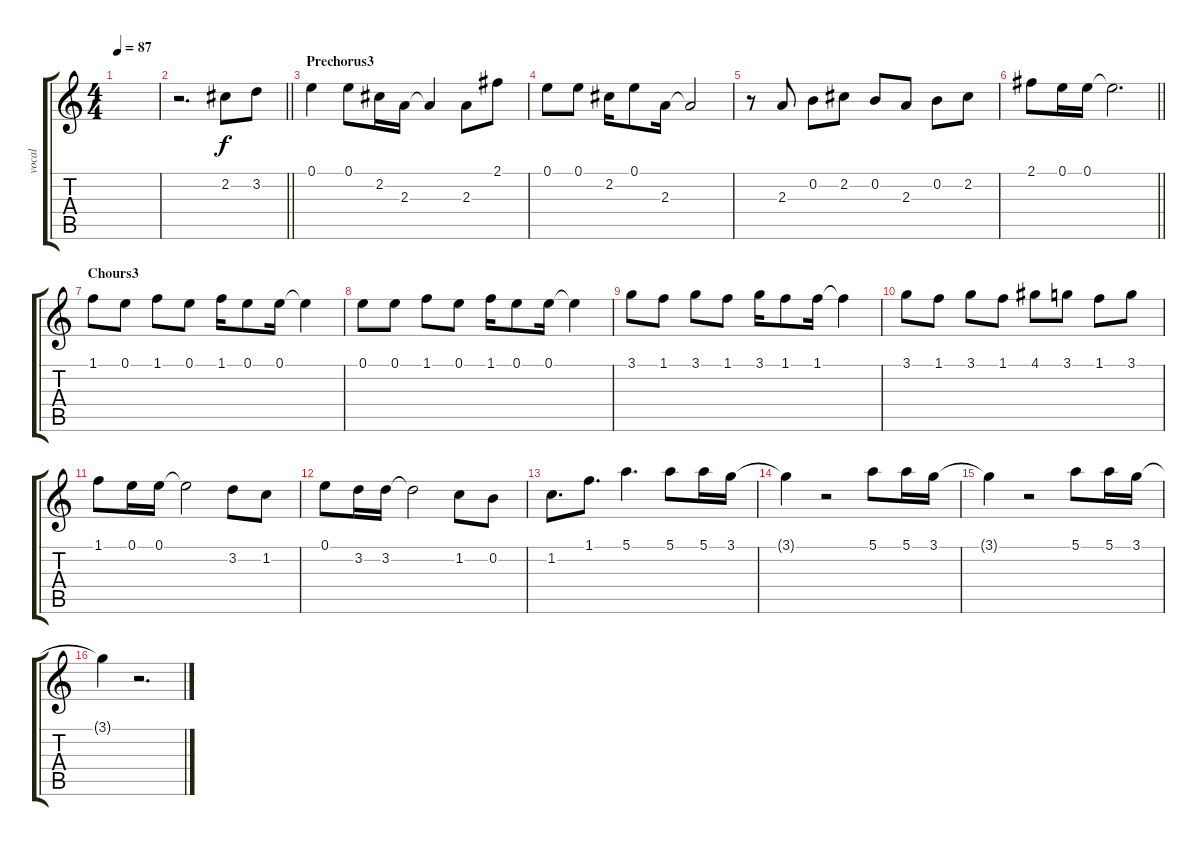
\track ("vocal" "vocal") {instrument acousticguitarsteel}
\staff {score tabs}
\tuning (E4 B3 G3 D3 A2 E2) {hide}
\ts (4 4)
\tempo 87
\clef g2
\ks c
|
\barLineRight lightlight
r.2{d} 2.2.8 3.2.8 |
\section ("" "Prechorus3")
0.1.4 0.1.8 2.2.16 2.3.16 2.3{t}.4 2.3.8 2.1.8 |
0.1.8 0.1.8 2.2.16 0.1.8 2.3.16 2.3{t}.2 |
r.8 2.3.8 0.2.8 2.2.8 0.2.8 2.3.8 0.2.8 2.2.8 |
\barLineRight lightlight
2.1.8 0.1.16 0.1.16 0.1{t}.2{d} |
\section ("" "Chours3")
1.1.8 0.1.8 1.1.8 0.1.8 1.1.16 0.1.8 0.1.16 0.1{t}.4 |
0.1.8 0.1.8 1.1.8 0.1.8 1.1.16 0.1.8 0.1.16 0.1{t}.4 |
3.1.8 1.1.8 3.1.8 1.1.8 3.1.16 1.1.8 1.1.16 1.1{t}.4 |
3.1.8 1.1.8 3.1.8 1.1.8 4.1.8 3.1.8 1.1.8 3.1.8 |
1.1.8 0.1.16 0.1.16 0.1{t}.2 3.2.8 1.2.8 |
0.1.8 3.2.16 3.2.16 3.2{t}.2 1.2.8 0.2.8 |
1.2.8{d} 1.1.8{d} 5.1.4{d} 5.1.8 5.1.16 3.1.16 |
3.1{t}.4 r.2 5.1.8 5.1.16 3.1.16 |
3.1{t}.4 r.2 5.1.8 5.1.16 3.1.16 |
3.1{t}.4 r.2{d}
